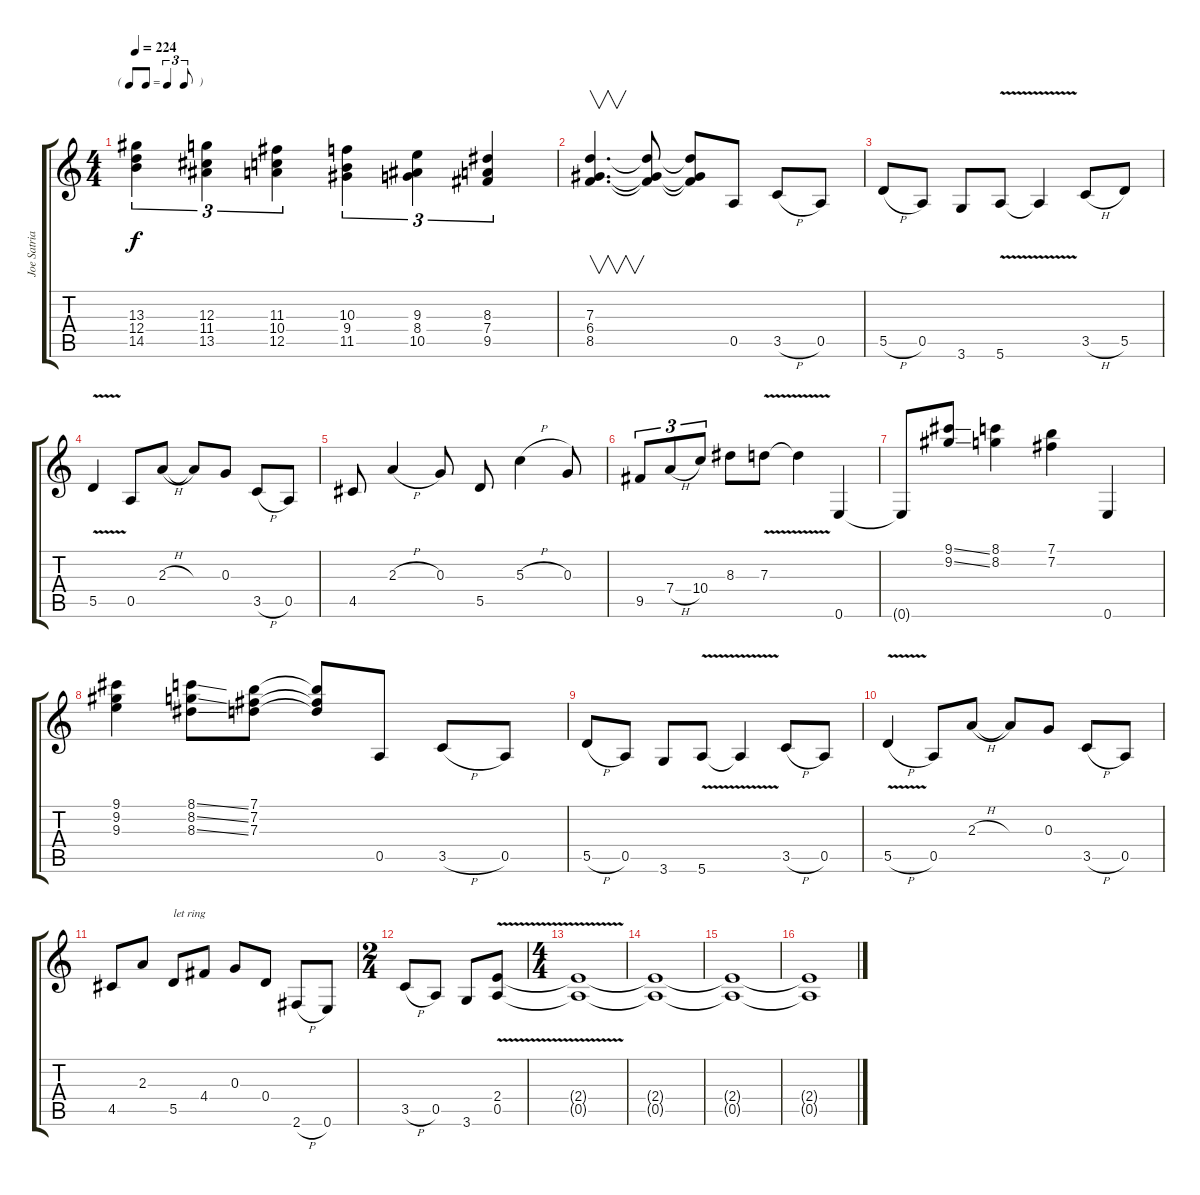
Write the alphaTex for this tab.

\track ("Joe Satriani Rythmique" "Joe Satria") {instrument distortionguitar}
\staff {score tabs}
\tuning (E4 B3 G3 D3 A2 E2) {hide}
\ts (4 4)
\tf triplet8th
\tempo 224
\clef g2
\ks c
(13.3 12.4 14.5).4{tu (3 2) dy f} (12.3 11.4 13.5).4{tu (3 2)} (11.3 10.4 12.5).4{tu (3 2)} (10.3 9.4 11.5).4{tu (3 2)} (9.3 8.4 10.5).4{tu (3 2)} (8.3 7.4 9.5).4{tu (3 2)} |
(7.3 6.4 8.5).4{v d} (7.3{t} 6.4{t} 8.5{t}).8 (7.3{t} 6.4{t} 8.5{t}).8 0.5.8 3.5{h}.8 0.5.8 |
5.5{h}.8 0.5.8 3.6.8 5.6{v}.8 5.6{t}.4 3.5{h}.8 5.5.8 |
5.5{v}.4 0.5.8 2.3{h}.8 2.3{t}.8 0.3.8 3.5{h}.8 0.5.8 |
4.5.8 2.3{h}.4 0.3.8 5.5.8 5.3{h}.4 0.3.8 |
9.5.8{tu (3 2)} 7.4{h}.8{tu (3 2)} 10.4.8{tu (3 2)} 8.3.8 7.3{v}.8 7.3{t}.4 0.6.4 |
0.6{t}.8 (9.1{ss} 9.2{ss}).8 (8.1 8.2).4 (7.1 7.2).4 0.6.4 |
(9.1 9.2 9.3).4 (8.1{ss} 8.2{ss} 8.3{ss}).8 (7.1 7.2 7.3).8 (7.1{t} 7.2{t} 7.3{t}).8 0.5.8 3.5{h}.8 0.5.8 |
5.5{h}.8 0.5.8 3.6.8 5.6{v}.8 5.6{t}.4 3.5{h}.8 0.5.8 |
5.5{v h}.4 0.5.8 2.3{h}.8 2.3{t}.8 0.3.8 3.5{h}.8 0.5.8 |
4.5.8 2.3.8 5.5.8{txt "let ring"} 4.4.8 0.3.8 0.4.8 2.6{h}.8 0.6.8 |
\ts (2 4)
3.5{h}.8 0.5.8 3.6.8 (2.4{v} 0.5{v}).8 |
\ts (4 4)
(2.4{t} 0.5{t}).1 |
(2.4{t} 0.5{t}).1 |
(2.4{t} 0.5{t}).1 |
(2.4{t} 0.5{t}).1
